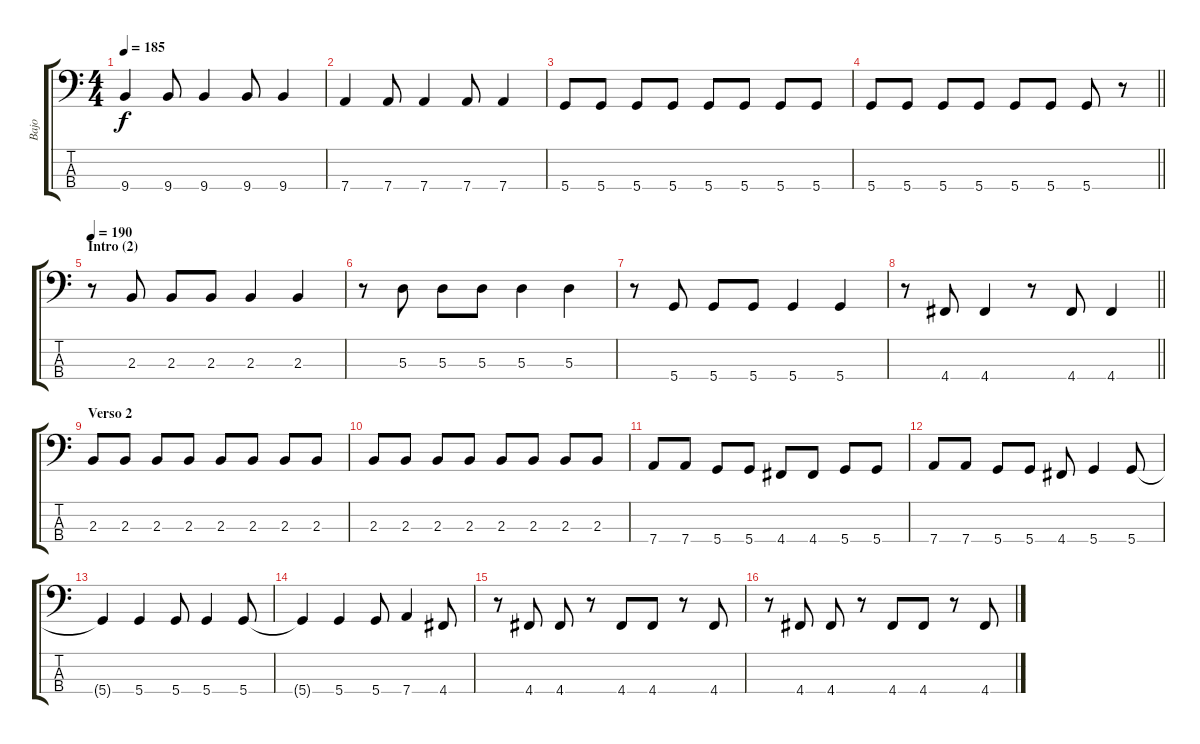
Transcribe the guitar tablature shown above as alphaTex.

\track ("Bajo" "Bajo") {instrument electricbassfinger bank 211}
\staff {score tabs}
\tuning (G2 D2 A1 D1) {hide}
\ts (4 4)
\tempo 185
\clef f4
\ks c
9.4.4{dy f} 9.4.8 9.4.4 9.4.8 9.4.4 |
7.4.4 7.4.8 7.4.4 7.4.8 7.4.4 |
5.4.8 5.4.8 5.4.8 5.4.8 5.4.8 5.4.8 5.4.8 5.4.8 |
\barLineRight lightlight
5.4.8 5.4.8 5.4.8 5.4.8 5.4.8 5.4.8 5.4.8 r.8 |
\section ("" "Intro (2)")
\tempo 190
r.8 2.3.8 2.3.8 2.3.8 2.3.4 2.3.4 |
r.8 5.3.8 5.3.8 5.3.8 5.3.4 5.3.4 |
r.8 5.4.8 5.4.8 5.4.8 5.4.4 5.4.4 |
\barLineRight lightlight
r.8 4.4.8 4.4.4 r.8 4.4.8 4.4.4 |
\section ("" "Verso 2")
2.3.8 2.3.8 2.3.8 2.3.8 2.3.8 2.3.8 2.3.8 2.3.8 |
2.3.8 2.3.8 2.3.8 2.3.8 2.3.8 2.3.8 2.3.8 2.3.8 |
7.4.8 7.4.8 5.4.8 5.4.8 4.4.8 4.4.8 5.4.8 5.4.8 |
7.4.8 7.4.8 5.4.8 5.4.8 4.4.8 5.4.4 5.4.8 |
5.4{t}.4 5.4.4 5.4.8 5.4.4 5.4.8 |
5.4{t}.4 5.4.4 5.4.8 7.4.4 4.4.8 |
r.8 4.4.8 4.4.8 r.8 4.4.8 4.4.8 r.8 4.4.8 |
r.8 4.4.8 4.4.8 r.8 4.4.8 4.4.8 r.8 4.4.8
